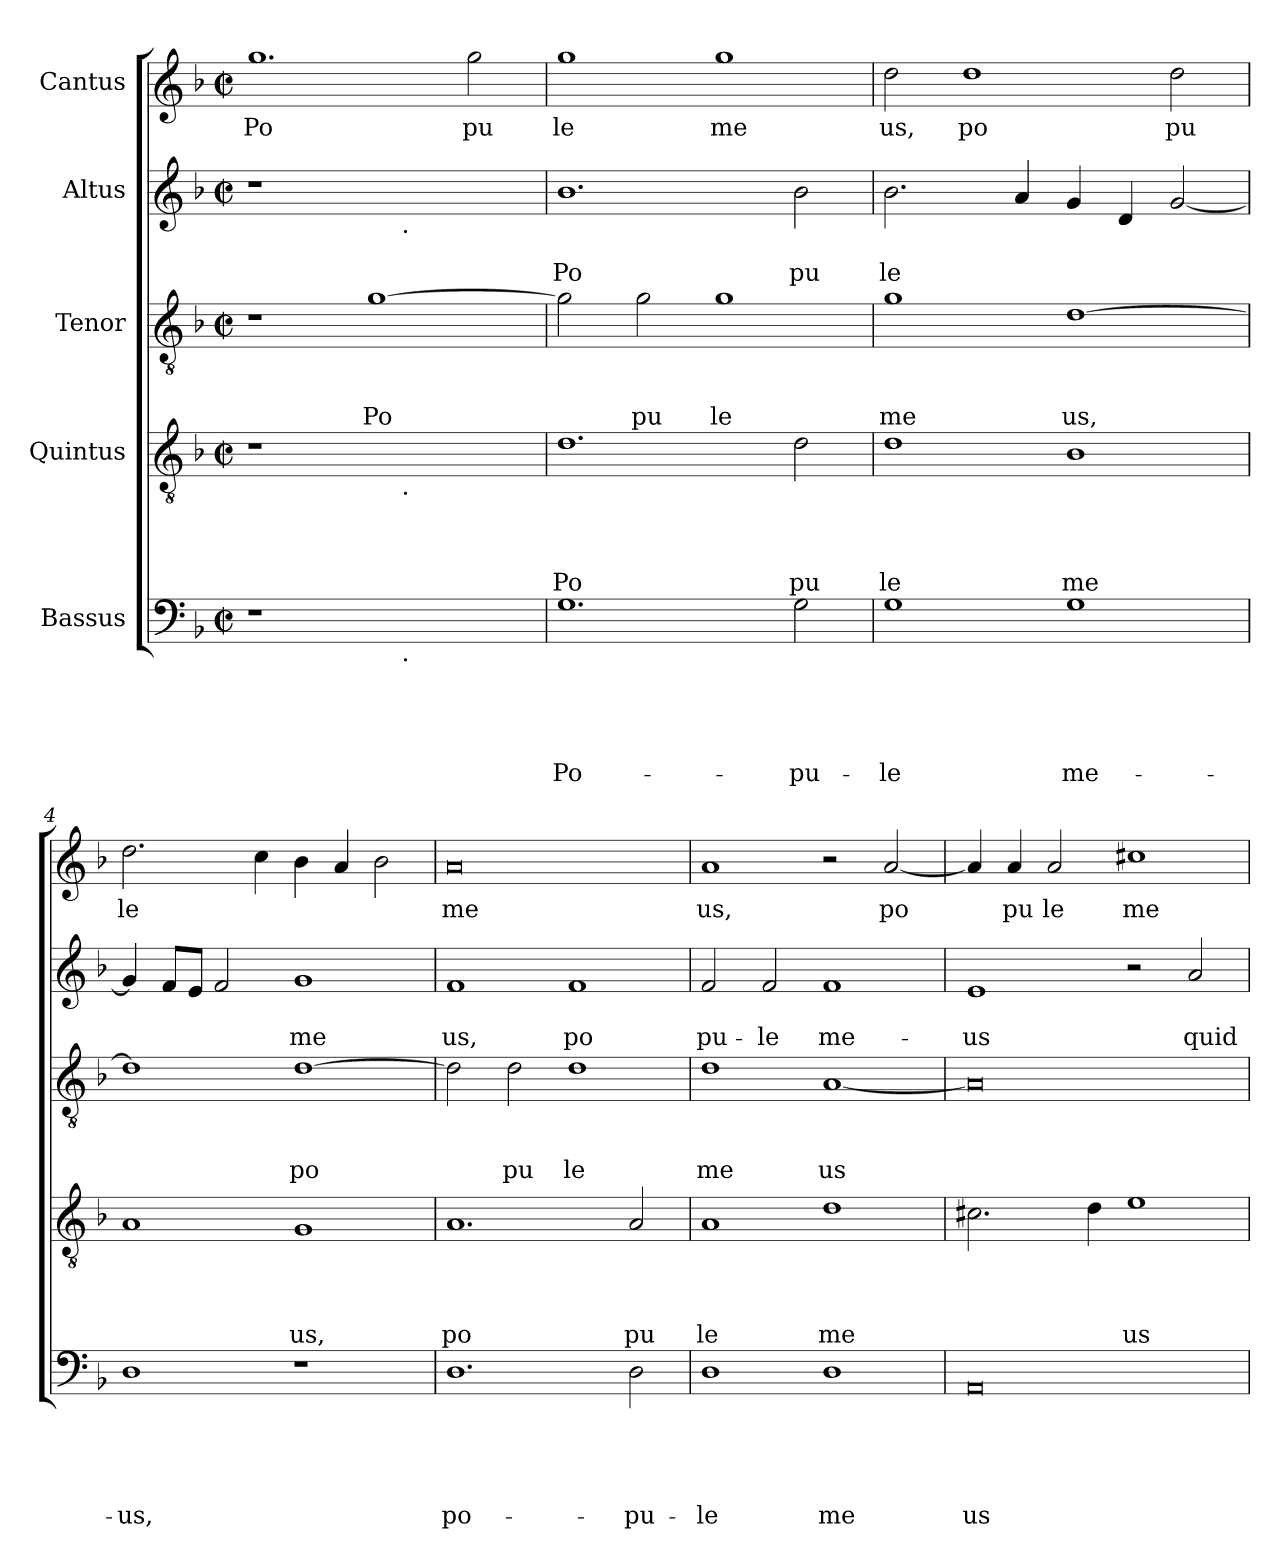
**kern	**text	**text	**text	**text	**text	**kern	**text	**text	**text	**text	**kern	**text	**text	**text	**kern	**text	**text	**kern	**text
*part5	*part5	*part5	*part5	*part5	*part5	*part4	*part4	*part4	*part4	*part4	*part3	*part3	*part3	*part3	*part2	*part2	*part2	*part1	*part1
*staff5	*staff5	*staff5	*staff5	*staff5	*staff5	*staff4	*staff4	*staff4	*staff4	*staff4	*staff3	*staff3	*staff3	*staff3	*staff2	*staff2	*staff2	*staff1	*staff1
*I"Bassus	*	*	*	*	*	*I"Quintus	*	*	*	*	*I"Tenor	*	*	*	*I"Altus	*	*	*I"Cantus	*
*clefF4	*	*	*	*	*	*clefGv2	*	*	*	*	*clefGv2	*	*	*	*clefG2	*	*	*clefG2	*
*k[b-]	*	*	*	*	*	*k[b-]	*	*	*	*	*k[b-]	*	*	*	*k[b-]	*	*	*k[b-]	*
*F:	*	*	*	*	*	*F:	*	*	*	*	*F:	*	*	*	*F:	*	*	*F:	*
*M2/2	*	*	*	*	*	*M2/2	*	*	*	*	*M2/2	*	*	*	*M2/2	*	*	*M2/2	*
*met(c|)	*	*	*	*	*	*met(c|)	*	*	*	*	*met(c|)	*	*	*	*met(c|)	*	*	*met(c|)	*
=1	=1	=1	=1	=1	=1	=1	=1	=1	=1	=1	=1	=1	=1	=1	=1	=1	=1	=1	=1
!	!	!	!	!	!	!	!	!	!	!	!	!	!	!	!	!	!	!	!LO:LY:b
1r	.	.	.	.	.	1r	.	.	.	.	1r	.	.	.	1r	.	.	1.gg	Po
!	!	!	!	!	!	!	!	!	!	!	!	!	!	!LO:LY:b	!	!	!	!	!
8ryy	.	.	.	.	.	8ryy	.	.	.	.	[>1g	.	.	Po	8ryy	.	.	.	.
!	!	!	!	!	!	!	!	!	!	!	!	!	!	!	!LO:TX:b:t=.	!	!	!	!
!	!	!	!	!	!	!LO:TX:b:t=.	!	!	!	!	!	!	!	!	!	!	!	!	!
!LO:TX:b:t=.	!	!	!	!	!	!	!	!	!	!	!	!	!	!	!	!	!	!	!
2..ryy	.	.	.	.	.	2..ryy	.	.	.	.	.	.	.	.	2..ryy	.	.	.	.
!	!	!	!	!	!	!	!	!	!	!	!	!	!	!	!	!	!	!	!LO:LY:b
.	.	.	.	.	.	.	.	.	.	.	.	.	.	.	.	.	.	2gg\	pu
=2	=2	=2	=2	=2	=2	=2	=2	=2	=2	=2	=2	=2	=2	=2	=2	=2	=2	=2	=2
!	!	!	!	!	!LO:LY:b	!	!	!	!	!LO:LY:b	!	!	!	!	!	!	!LO:LY:b	!	!LO:LY:b
1.G	.	.	.	.	Po-	1.d	.	.	.	Po	2g\]	.	.	.	1.b-	.	Po	1gg	le
!	!	!	!	!	!	!	!	!	!	!	!	!	!	!LO:LY:b	!	!	!	!	!
.	.	.	.	.	.	.	.	.	.	.	2g\	.	.	pu	.	.	.	.	.
!	!	!	!	!	!	!	!	!	!	!	!	!	!	!LO:LY:b	!	!	!	!	!LO:LY:b
.	.	.	.	.	.	.	.	.	.	.	1g	.	.	le	.	.	.	1gg	me
!	!	!	!	!	!LO:LY:b	!	!	!	!	!LO:LY:b	!	!	!	!	!	!	!LO:LY:b	!	!
2G\	.	.	.	.	-pu-	2d\	.	.	.	pu	.	.	.	.	2b-\	.	pu	.	.
=3	=3	=3	=3	=3	=3	=3	=3	=3	=3	=3	=3	=3	=3	=3	=3	=3	=3	=3	=3
!	!	!	!	!	!LO:LY:b	!	!	!	!	!LO:LY:b	!	!	!	!LO:LY:b	!	!	!LO:LY:b	!	!LO:LY:b
1G	.	.	.	.	-le	1d	.	.	.	le	1g	.	.	me	2.b-\	.	le	2dd\	us,
!	!	!	!	!	!	!	!	!	!	!	!	!	!	!	!	!	!	!	!LO:LY:b
.	.	.	.	.	.	.	.	.	.	.	.	.	.	.	.	.	.	1dd	po
.	.	.	.	.	.	.	.	.	.	.	.	.	.	.	4a/	.	.	.	.
!	!	!	!	!	!LO:LY:b	!	!	!	!	!LO:LY:b	!	!	!	!LO:LY:b	!	!	!	!	!
1G	.	.	.	.	me-	1B-	.	.	.	me	[>1d	.	.	us,	4g/	.	.	.	.
.	.	.	.	.	.	.	.	.	.	.	.	.	.	.	4d/	.	.	.	.
!	!	!	!	!	!	!	!	!	!	!	!	!	!	!	!	!	!	!	!LO:LY:b
.	.	.	.	.	.	.	.	.	.	.	.	.	.	.	[<2g/	.	.	2dd\	pu
=4	=4	=4	=4	=4	=4	=4	=4	=4	=4	=4	=4	=4	=4	=4	=4	=4	=4	=4	=4
!	!	!	!	!	!LO:LY:b	!	!	!	!	!	!	!	!	!	!	!	!	!	!LO:LY:b
1D	.	.	.	.	-us,	1A	.	.	.	.	1d]	.	.	.	4g/]	.	.	2.dd\	le
.	.	.	.	.	.	.	.	.	.	.	.	.	.	.	8f/L	.	.	.	.
.	.	.	.	.	.	.	.	.	.	.	.	.	.	.	8e/J	.	.	.	.
.	.	.	.	.	.	.	.	.	.	.	.	.	.	.	2f/	.	.	.	.
.	.	.	.	.	.	.	.	.	.	.	.	.	.	.	.	.	.	4cc\	.
!	!	!	!	!	!	!	!	!	!	!LO:LY:b	!	!	!	!LO:LY:b	!	!	!LO:LY:b	!	!
1r	.	.	.	.	.	1G	.	.	.	us,	[>1d	.	.	po	1g	.	me	4b-\	.
.	.	.	.	.	.	.	.	.	.	.	.	.	.	.	.	.	.	4a/	.
.	.	.	.	.	.	.	.	.	.	.	.	.	.	.	.	.	.	2b-\	.
=5	=5	=5	=5	=5	=5	=5	=5	=5	=5	=5	=5	=5	=5	=5	=5	=5	=5	=5	=5
!	!	!	!	!	!LO:LY:b	!	!	!	!	!LO:LY:b	!	!	!	!	!	!	!LO:LY:b	!	!LO:LY:b
1.D	.	.	.	.	po-	1.A	.	.	.	po	2d\]	.	.	.	1f	.	us,	0a	me
!	!	!	!	!	!	!	!	!	!	!	!	!	!	!LO:LY:b	!	!	!	!	!
.	.	.	.	.	.	.	.	.	.	.	2d\	.	.	pu	.	.	.	.	.
!	!	!	!	!	!	!	!	!	!	!	!	!	!	!LO:LY:b	!	!	!LO:LY:b	!	!
.	.	.	.	.	.	.	.	.	.	.	1d	.	.	le	1f	.	po	.	.
!	!	!	!	!	!LO:LY:b	!	!	!	!	!LO:LY:b	!	!	!	!	!	!	!	!	!
2D\	.	.	.	.	-pu-	2A/	.	.	.	pu	.	.	.	.	.	.	.	.	.
!!LO:LB:g=z
=6	=6	=6	=6	=6	=6	=6	=6	=6	=6	=6	=6	=6	=6	=6	=6	=6	=6	=6	=6
!	!	!	!	!	!LO:LY:b	!	!	!	!	!LO:LY:b	!	!	!	!LO:LY:b	!	!	!LO:LY:b	!	!LO:LY:b
1D	.	.	.	.	-le	1A	.	.	.	le	1d	.	.	me	2f/	.	pu-	1a	us,
!	!	!	!	!	!	!	!	!	!	!	!	!	!	!	!	!	!LO:LY:b	!	!
.	.	.	.	.	.	.	.	.	.	.	.	.	.	.	2f/	.	-le	.	.
!	!	!	!	!	!LO:LY:b	!	!	!	!	!LO:LY:b	!	!	!	!LO:LY:b	!	!	!LO:LY:b	!	!
1D	.	.	.	.	me	1d	.	.	.	me	[<1A	.	.	us	1f	.	me-	2r	.
!	!	!	!	!	!	!	!	!	!	!	!	!	!	!	!	!	!	!	!LO:LY:b
.	.	.	.	.	.	.	.	.	.	.	.	.	.	.	.	.	.	[<2a/	po
=7	=7	=7	=7	=7	=7	=7	=7	=7	=7	=7	=7	=7	=7	=7	=7	=7	=7	=7	=7
!	!	!	!	!	!LO:LY:b	!	!	!	!	!	!	!	!	!	!	!	!LO:LY:b	!	!
0AA	.	.	.	.	us	2.c#X\	.	.	.	.	0A]	.	.	.	1e	.	-us	4a/]	.
!	!	!	!	!	!	!	!	!	!	!	!	!	!	!	!	!	!	!	!LO:LY:b
.	.	.	.	.	.	.	.	.	.	.	.	.	.	.	.	.	.	4a/	pu
!	!	!	!	!	!	!	!	!	!	!	!	!	!	!	!	!	!	!	!LO:LY:b
.	.	.	.	.	.	.	.	.	.	.	.	.	.	.	.	.	.	2a/	le
.	.	.	.	.	.	4d\	.	.	.	.	.	.	.	.	.	.	.	.	.
!	!	!	!	!	!	!	!	!	!	!LO:LY:b	!	!	!	!	!	!	!	!	!LO:LY:b
.	.	.	.	.	.	1e	.	.	.	us	.	.	.	.	2r	.	.	1cc#X	me
!	!	!	!	!	!	!	!	!	!	!	!	!	!	!	!	!	!LO:LY:b	!	!
.	.	.	.	.	.	.	.	.	.	.	.	.	.	.	2a/	.	quid	.	.
=	=	=	=	=	=	=	=	=	=	=	=	=	=	=	=	=	=	=	=
*-	*-	*-	*-	*-	*-	*-	*-	*-	*-	*-	*-	*-	*-	*-	*-	*-	*-	*-	*-
